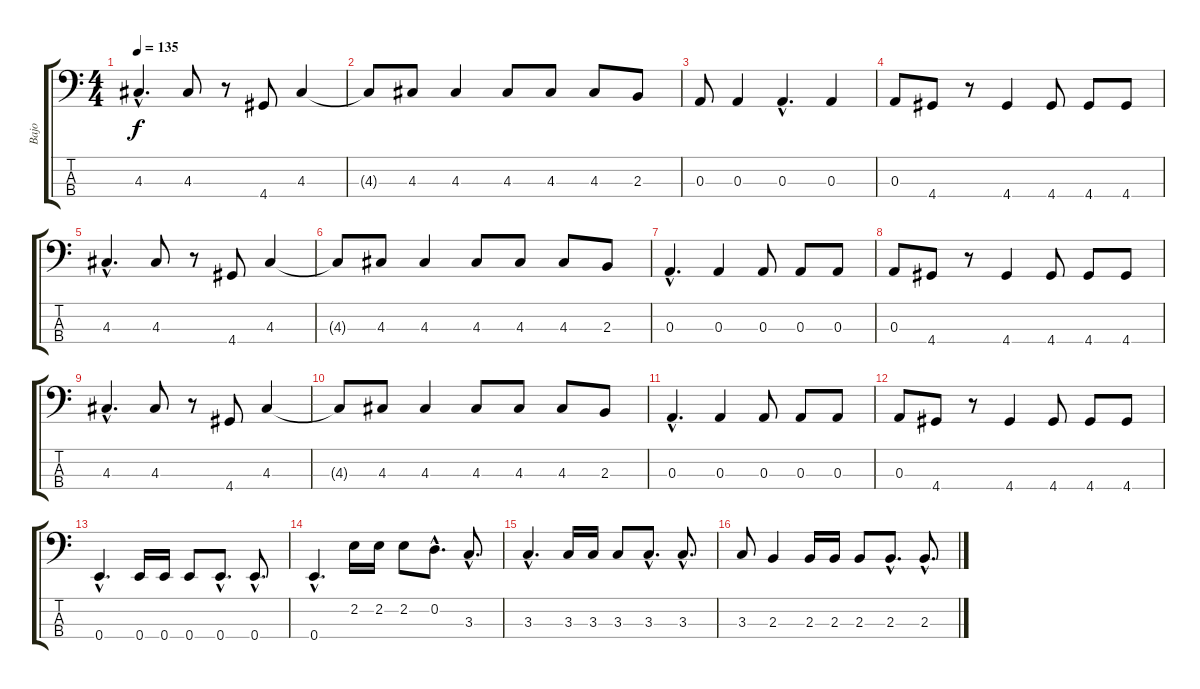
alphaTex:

\track ("Bajo" "Bajo") {instrument electricbassfinger}
\staff {score tabs}
\tuning (G2 D2 A1 E1) {hide}
\ts (4 4)
\tempo 135
\clef f4
\ks c
4.3{hac}.4{d dy f} 4.3.8 r.8 4.4.8 4.3.4 |
4.3{t}.8 4.3.8 4.3.4 4.3.8 4.3.8 4.3.8 2.3.8 |
0.3.8 0.3.4 0.3{hac}.4{d} 0.3.4 |
0.3.8 4.4.8 r.8 4.4.4 4.4.8 4.4.8 4.4.8 |
4.3{hac}.4{d} 4.3.8 r.8 4.4.8 4.3.4 |
4.3{t}.8 4.3.8 4.3.4 4.3.8 4.3.8 4.3.8 2.3.8 |
0.3{hac}.4{d} 0.3.4 0.3.8 0.3.8 0.3.8 |
0.3.8 4.4.8 r.8 4.4.4 4.4.8 4.4.8 4.4.8 |
4.3{hac}.4{d} 4.3.8 r.8 4.4.8 4.3.4 |
4.3{t}.8 4.3.8 4.3.4 4.3.8 4.3.8 4.3.8 2.3.8 |
0.3{hac}.4{d} 0.3.4 0.3.8 0.3.8 0.3.8 |
0.3.8 4.4.8 r.8 4.4.4 4.4.8 4.4.8 4.4.8 |
0.4{hac}.4{d} 0.4.16 0.4.16 0.4.8 0.4{hac}.8{d} 0.4{hac}.8{d} |
0.4{hac}.4{d} 2.2.16 2.2.16 2.2.8 0.2{hac}.8{d} 3.3{hac}.8{d} |
3.3{hac}.4{d} 3.3.16 3.3.16 3.3.8 3.3{hac}.8{d} 3.3{hac}.8{d} |
3.3.8 2.3.4 2.3.16 2.3.16 2.3.8 2.3{hac}.8{d} 2.3{hac}.8{d}
